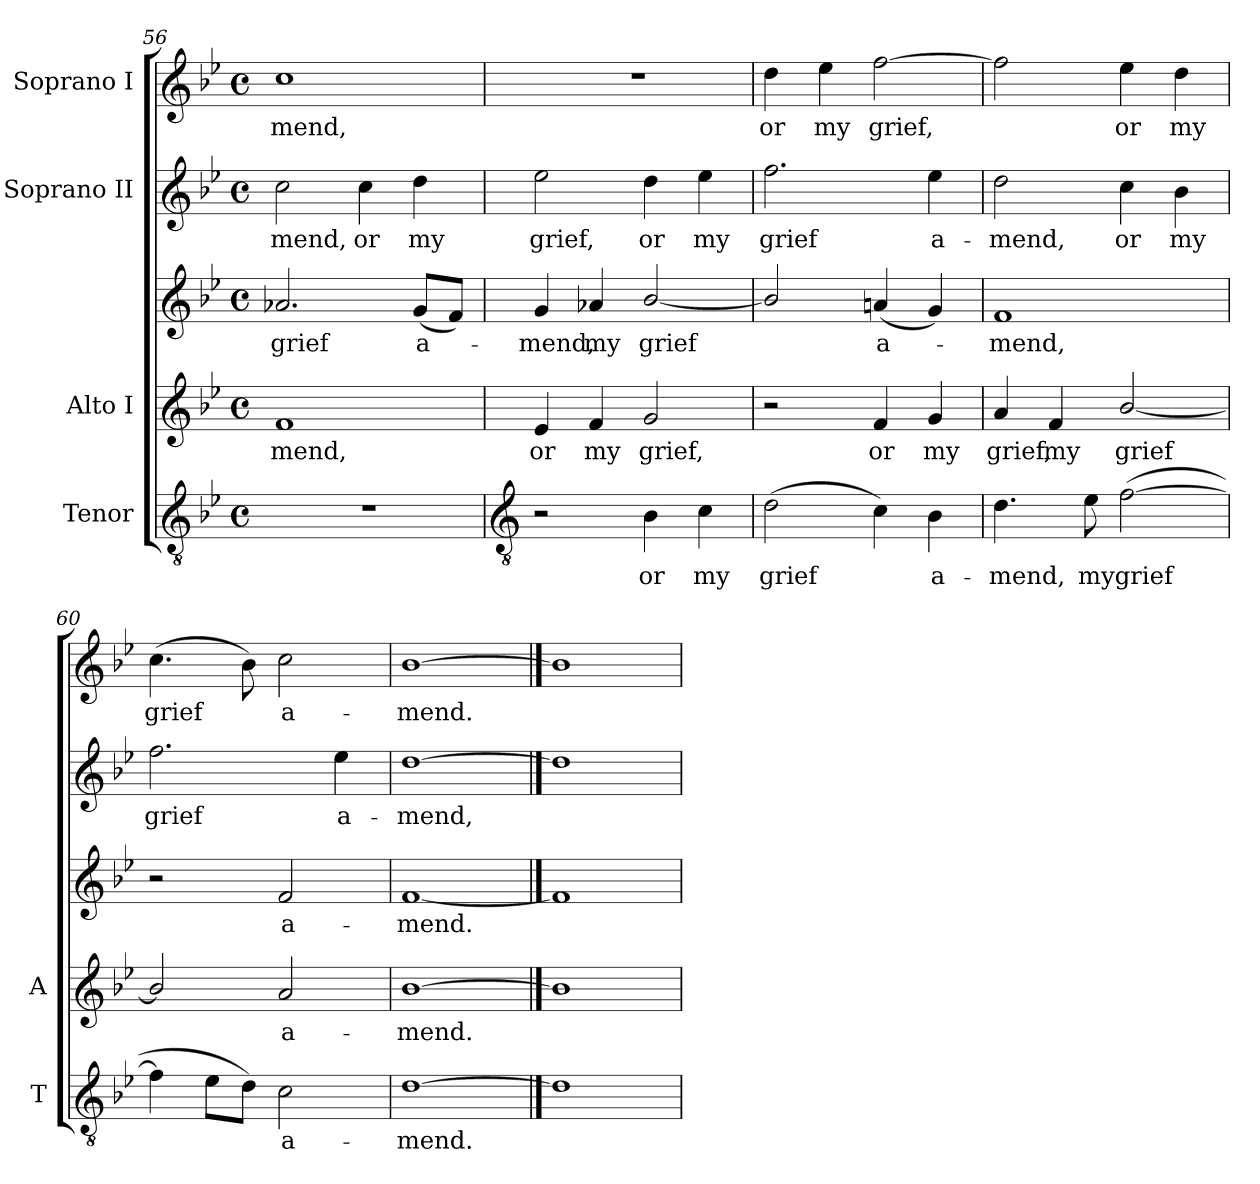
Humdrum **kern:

**kern	**text	**kern	**text	**kern	**text	**kern	**text	**kern	**text
*part4	*part4	*part3	*part3	*part3	*part3	*part2	*part2	*part1	*part1
*staff5	*staff5	*staff4	*staff4	*staff3	*staff3	*staff2	*staff2	*staff1	*staff1
*I"Tenor	*	*I"Alto I	*	*	*	*I"Soprano II	*	*I"Soprano I	*
*I'T	*	*I'A	*	*	*	*	*	*	*
*clefGv2	*	*clefG2	*	*clefG2	*	*clefG2	*	*clefG2	*
*k[b-e-]	*	*k[b-e-]	*	*k[b-e-]	*	*k[b-e-]	*	*k[b-e-]	*
*B-:	*	*B-:	*	*B-:	*	*B-:	*	*B-:	*
*M4/4	*	*M4/4	*	*M4/4	*	*M4/4	*	*M4/4	*
*met(c)	*	*met(c)	*	*met(c)	*	*met(c)	*	*met(c)	*
=56	=56	=56	=56	=56	=56	=56	=56	=56	=56
!	!	!	!LO:LY:b	!	!LO:LY:b	!	!LO:LY:b	!	!LO:LY:b
1r	.	1f	mend,	2.a-X	-grief	2cc	mend,	1cc	-mend,
!	!	!	!	!	!	!	!LO:LY:b	!	!
.	.	.	.	.	.	4cc	or	.	.
!	!	!	!	!	!LO:LY:b	!	!LO:LY:b	!	!
.	.	.	.	(<8gL	a-	4dd	my	.	.
.	.	.	.	8fJ)	.	.	.	.	.
!!LO:LB:g=z
=57	=57	=57	=57	=57	=57	=57	=57	=57	=57
*clefGv2	*	*	*	*	*	*	*	*	*
!	!	!	!LO:LY:b	!	!LO:LY:b	!	!LO:LY:b	!	!
2r	.	4e-	or	4g	mend,	2ee-	grief,	1r	.
!	!	!	!LO:LY:b	!	!LO:LY:b	!	!	!	!
.	.	4f	my	4a-X	my	.	.	.	.
!	!LO:LY:b	!	!LO:LY:b	!	!LO:LY:b	!	!LO:LY:b	!	!
4B-	or	2g	grief,	[2b-/	grief	4dd	or	.	.
!	!LO:LY:b	!	!	!	!	!	!LO:LY:b	!	!
4c	my	.	.	.	.	4ee-	my	.	.
=58	=58	=58	=58	=58	=58	=58	=58	=58	=58
!	!LO:LY:b	!	!	!	!	!	!LO:LY:b	!	!LO:LY:b
(>2d	grief	2r	.	2b-/]	.	2.ff	grief	4dd	or
!	!	!	!	!	!	!	!	!	!LO:LY:b
.	.	.	.	.	.	.	.	4ee-	my
!	!	!	!LO:LY:b	!	!LO:LY:b	!	!	!	!LO:LY:b
4c)	.	4f	or	(<4an	a-	.	.	[2ff	grief,
!	!LO:LY:b	!	!LO:LY:b	!	!	!	!LO:LY:b	!	!
4B-	a-	4g	my	4g)	.	4ee-	a-	.	.
=59	=59	=59	=59	=59	=59	=59	=59	=59	=59
!	!LO:LY:b	!	!LO:LY:b	!	!LO:LY:b	!	!LO:LY:b	!	!
4.d	-mend,	4a	grief,	1f	mend,	2dd	-mend,	2ff]	.
!	!	!	!LO:LY:b	!	!	!	!	!	!
.	.	4f	my	.	.	.	.	.	.
!	!LO:LY:b	!	!	!	!	!	!	!	!
8e-	my	.	.	.	.	.	.	.	.
!	!LO:LY:b	!	!LO:LY:b	!	!	!	!LO:LY:b	!	!LO:LY:b
(>[2f	grief	[2b-/	grief	.	.	4cc	or	4ee-	or
!	!	!	!	!	!	!	!LO:LY:b	!	!LO:LY:b
.	.	.	.	.	.	4b-	my	4dd	my
=60	=60	=60	=60	=60	=60	=60	=60	=60	=60
!	!	!	!	!	!	!	!LO:LY:b	!	!LO:LY:b
4f]	.	2b-/]	.	2r	.	2.ff	grief	(>4.cc	grief
8e-L	.	.	.	.	.	.	.	.	.
8dJ)	.	.	.	.	.	.	.	8b-)	.
!	!LO:LY:b	!	!LO:LY:b	!	!LO:LY:b	!	!	!	!LO:LY:b
2c	a-	2a	-a-	2f	a-	.	.	2cc	a-
!	!	!	!	!	!	!	!LO:LY:b	!	!
.	.	.	.	.	.	4ee-	a-	.	.
=61	=61	=61	=61	=61	=61	=61	=61	=61	=61
!	!LO:LY:b	!	!LO:LY:b	!	!LO:LY:b	!	!LO:LY:b	!	!LO:LY:b
[1d	-mend.	[1b-	mend.	[1f	-mend.	[1dd	-mend,	[1b-	-mend.
==62	==62	==62	==62	==62	==62	==62	==62	==62	==62
1d]	.	1b-]	.	1f]	.	1dd]	.	1b-]	.
=	=	=	=	=	=	=	=	=	=
*-	*-	*-	*-	*-	*-	*-	*-	*-	*-
